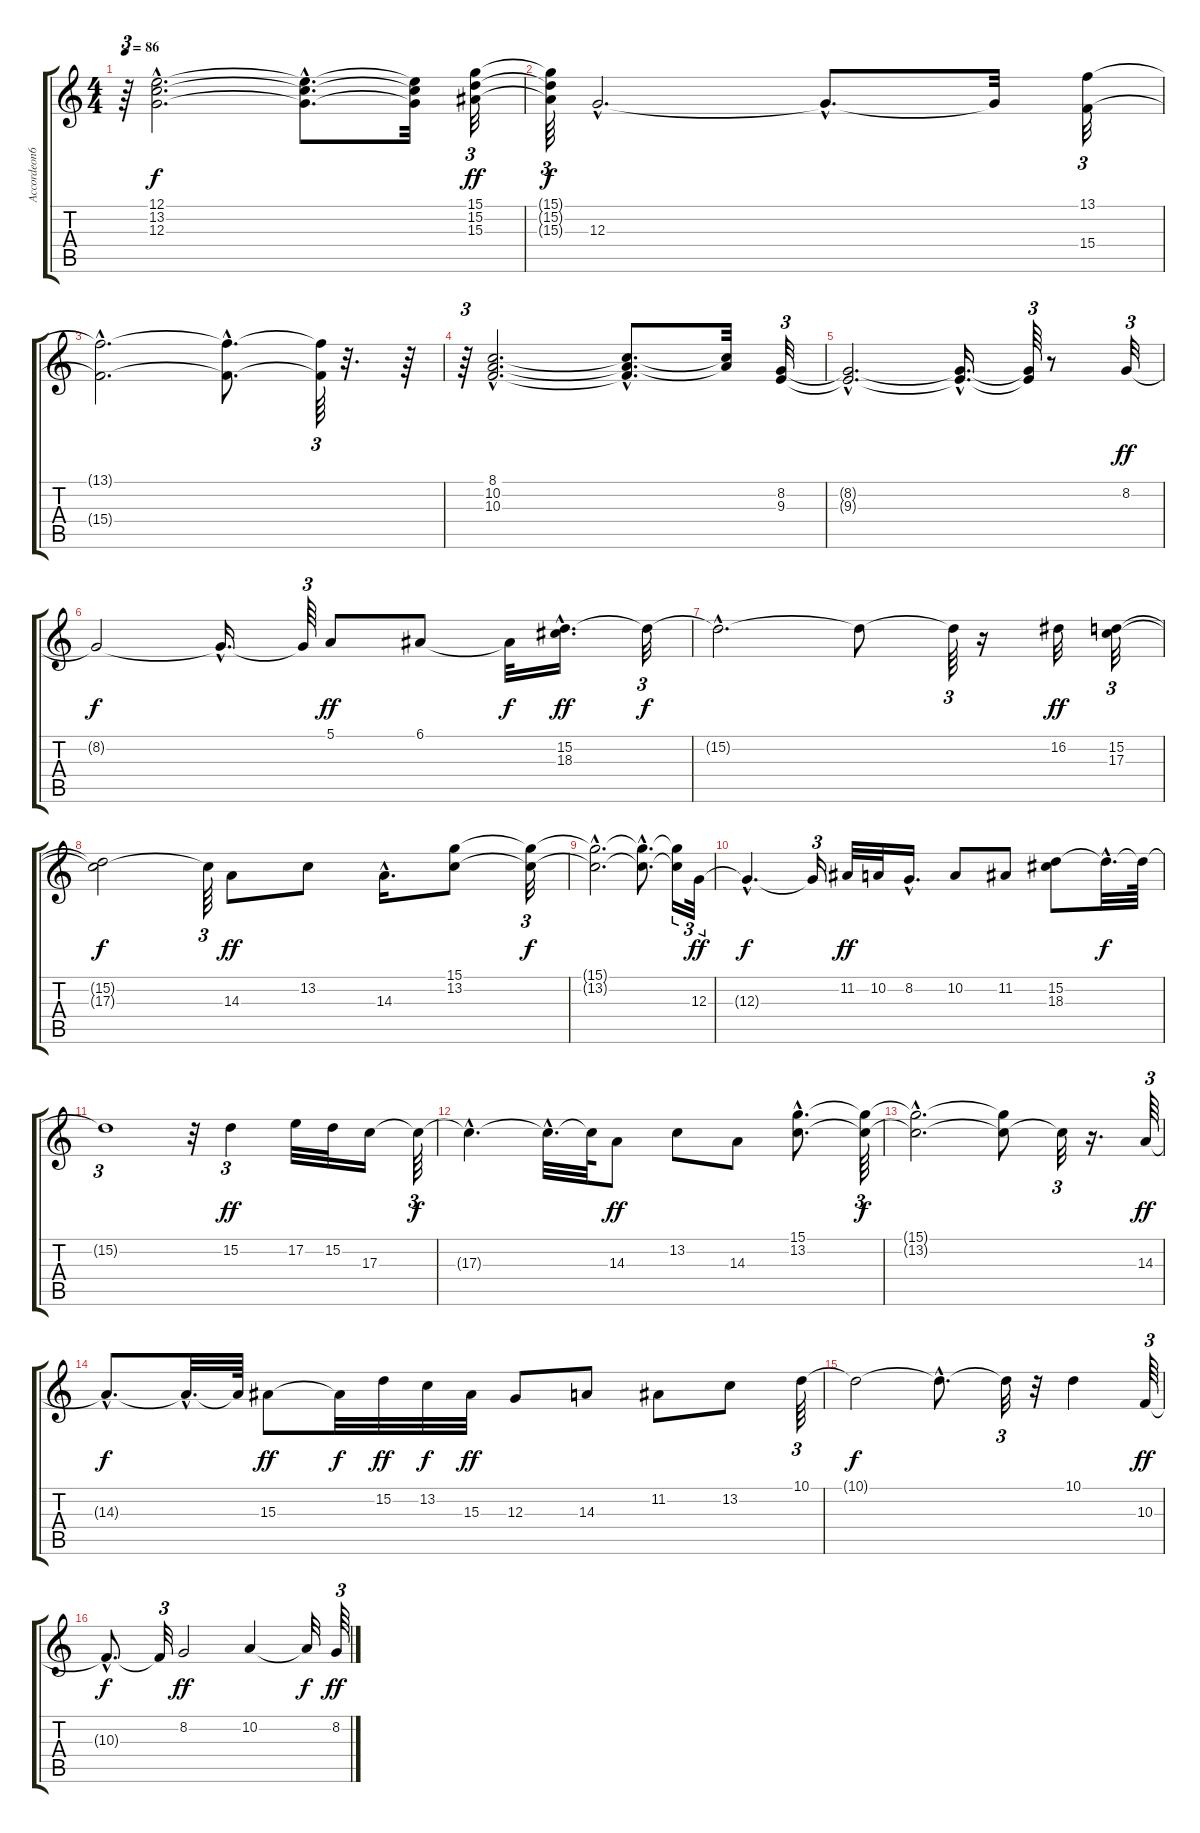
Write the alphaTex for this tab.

\track ("Accordeon6" "Accordeon6") {instrument accordion}
\staff {score tabs}
\tuning (E4 B3 G3 D3 A2 E2) {hide}
\ts (4 4)
\tempo 86
\clef g2
\ks c
r.64{tu (3 2) dy f} (12.1{hac} 13.2{hac} 12.3{hac}).2{d} (12.1{hac t} 13.2{hac t} 12.3{hac t}).8{d} (12.1{t} 13.2{t} 12.3{t}).32 (15.1 15.2 15.3).32{tu (3 2) dy ff} |
(15.1{t} 15.2{t} 15.3{t}).64{tu (3 2) dy f} 12.3{hac}.2{d} 12.3{hac t}.8{d} 12.3{t}.32 (13.1 15.4).32{tu (3 2)} |
(13.1{hac t} 15.4{hac t}).2{d} (13.1{hac t} 15.4{hac t}).8{d} (13.1{t} 15.4{t}).64{tu (3 2)} r.32{d} r.64 |
r.64{tu (3 2)} (8.1{hac} 10.2{hac} 10.3{hac}).2{d} (8.1{hac t} 10.2{hac t} 10.3{hac t}).8{d} (8.1{t} 10.2{t}).32 (8.2 9.3).32{tu (3 2)} |
(8.2{hac t} 9.3{hac t}).2{d} (8.2{hac t} 9.3{hac t}).16{d} (8.2{t} 9.3{t}).64{tu (3 2)} r.8 8.2.32{tu (3 2) dy ff} |
8.2{t}.2{dy f} 8.2{hac t}.16{d} 8.2{t}.64{tu (3 2)} 5.1.8{dy ff} 6.1.8 6.1{t}.32{dy f} (15.2{hac} 18.3{hac}).16{d dy ff} 15.2{t}.32{tu (3 2) dy f} |
15.2{hac t}.2{d} 15.2{t}.8 15.2{t}.64{tu (3 2)} r.16 16.2.32{dy ff} (15.2 17.3).32{tu (3 2)} |
(15.2{t} 17.3{t}).2{dy f} 17.3{t}.64{tu (3 2)} 14.3.8{dy ff} 13.2.8 14.3{hac}.16{d} (15.1 13.2).8 (15.1{t} 13.2{t}).32{tu (3 2) dy f} |
(15.1{hac t} 13.2{hac t}).2{d} (15.1{hac t} 13.2{hac t}).8{d} (15.1{t} 13.2{t}).16{tu (3 2)} 12.3.32{tu (3 2) dy ff} |
12.3{hac t}.4{d dy f} 12.3{t}.16{tu (3 2)} 11.2.32{dy ff} 10.2.32 8.2{hac}.16{d} 10.2.8 11.2.8 (15.2 18.3).8 15.2{hac t}.32{d dy f} 15.2{t}.64 |
15.2{t}.1{tu (3 2)} r.32 15.2.4{tu (3 2) dy ff} 17.2.32 15.2.32 17.3.16 17.3{t}.64{tu (3 2) dy f} |
17.3{hac t}.4{d} 17.3{hac t}.32{d} 17.3{t}.64 14.3.8{dy ff} 13.2.8 14.3.8 (15.1{hac} 13.2{hac}).8{d} (15.1{t} 13.2{t}).64{tu (3 2) dy f} |
(15.1{hac t} 13.2{hac t}).2{d} (15.1{t} 13.2{t}).8 13.2{t}.32{tu (3 2)} r.16{d} 14.3.64{tu (3 2) dy ff} |
14.3{hac t}.8{d dy f} 14.3{hac t}.32{d} 14.3{t}.64 15.3.8{dy ff} 15.3{t}.32{dy f} 15.2.32{dy ff} 13.2.32{dy f} 15.3.32{dy ff} 12.3.8 14.3.8 11.2.8 13.2.8 10.1.64{tu (3 2)} |
10.1{t}.2{dy f} 10.1{hac t}.8{d} 10.1{t}.32{tu (3 2)} r.32 10.1.4 10.3.64{tu (3 2) dy ff} |
10.3{hac t}.8{d dy f} 10.3{t}.32{tu (3 2)} 8.2.2{dy ff} 10.2.4 10.2{t}.32{dy f} 8.2.64{tu (3 2) dy ff}
